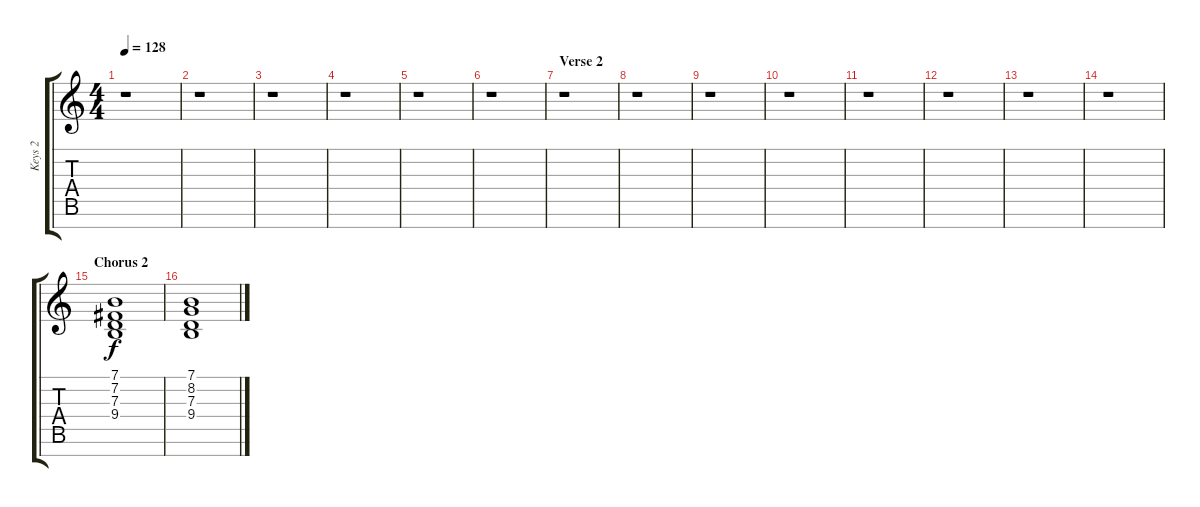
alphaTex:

\track ("Keys 2" "Keys 2") {instrument lead1square}
\staff {score tabs}
\tuning (E4 B3 G3 D3 A2 E2 B1) {hide}
\ts (4 4)
\tempo 128
\clef g2
\ks c
r.1{dy f} |
r.1 |
r.1 |
r.1 |
r.1 |
r.1 |
\section ("" "Verse 2")
r.1 |
r.1 |
r.1 |
r.1 |
r.1 |
r.1 |
r.1 |
r.1 |
\section ("" "Chorus 2")
(7.1 7.2 7.3 9.4).1 |
(7.1 8.2 7.3 9.4).1
